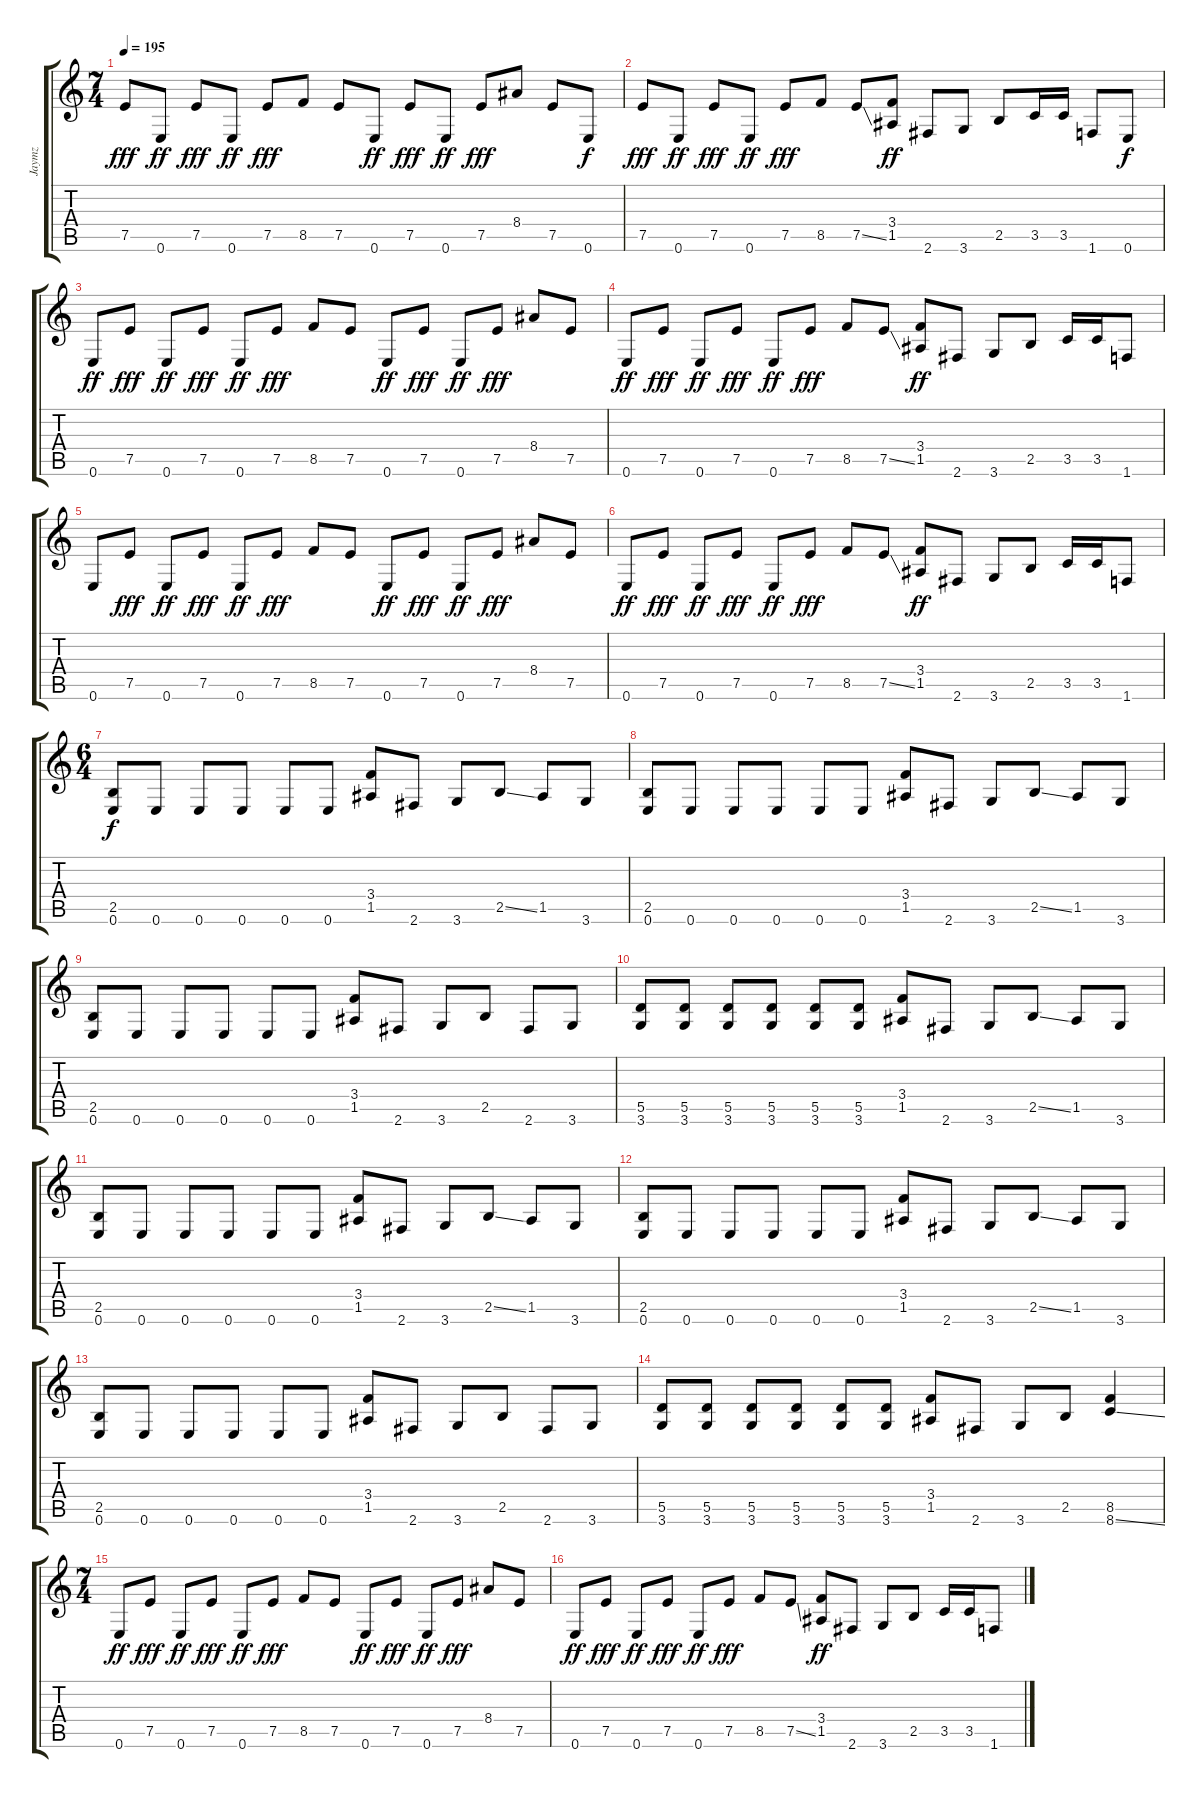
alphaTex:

\track ("Jaymz" "Jaymz") {instrument overdrivenguitar}
\staff {score tabs}
\tuning (E4 B3 G3 D3 A2 E2) {hide}
\ts (7 4)
\tempo 195
\clef g2
\ks c
7.5.8{dy fff} 0.6.8{dy ff} 7.5.8{dy fff} 0.6.8{dy ff} 7.5.8{dy fff} 8.5.8 7.5.8 0.6.8{dy ff} 7.5.8{dy fff} 0.6.8{dy ff} 7.5.8{dy fff} 8.4.8 7.5.8 0.6.8{dy f} |
7.5.8{dy fff} 0.6.8{dy ff} 7.5.8{dy fff} 0.6.8{dy ff} 7.5.8{dy fff} 8.5.8 7.5{ss}.8 (3.4 1.5).8{dy ff} 2.6.8 3.6.8 2.5.8 3.5.16 3.5.16 1.6.8 0.6.8{dy f} |
0.6.8{dy ff} 7.5.8{dy fff} 0.6.8{dy ff} 7.5.8{dy fff} 0.6.8{dy ff} 7.5.8{dy fff} 8.5.8 7.5.8 0.6.8{dy ff} 7.5.8{dy fff} 0.6.8{dy ff} 7.5.8{dy fff} 8.4.8 7.5.8 |
0.6.8{dy ff} 7.5.8{dy fff} 0.6.8{dy ff} 7.5.8{dy fff} 0.6.8{dy ff} 7.5.8{dy fff} 8.5.8 7.5{ss}.8 (3.4 1.5).8{dy ff} 2.6.8 3.6.8 2.5.8 3.5.16 3.5.16 1.6.8 |
0.6.8 7.5.8{dy fff} 0.6.8{dy ff} 7.5.8{dy fff} 0.6.8{dy ff} 7.5.8{dy fff} 8.5.8 7.5.8 0.6.8{dy ff} 7.5.8{dy fff} 0.6.8{dy ff} 7.5.8{dy fff} 8.4.8 7.5.8 |
0.6.8{dy ff} 7.5.8{dy fff} 0.6.8{dy ff} 7.5.8{dy fff} 0.6.8{dy ff} 7.5.8{dy fff} 8.5.8 7.5{ss}.8 (3.4 1.5).8{dy ff} 2.6.8 3.6.8 2.5.8 3.5.16 3.5.16 1.6.8 |
\ts (6 4)
(2.5 0.6).8{dy f} 0.6.8 0.6.8 0.6.8 0.6.8 0.6.8 (3.4 1.5).8 2.6.8 3.6.8 2.5{ss}.8 1.5.8 3.6.8 |
(2.5 0.6).8 0.6.8 0.6.8 0.6.8 0.6.8 0.6.8 (3.4 1.5).8 2.6.8 3.6.8 2.5{ss}.8 1.5.8 3.6.8 |
(2.5 0.6).8 0.6.8 0.6.8 0.6.8 0.6.8 0.6.8 (3.4 1.5).8 2.6.8 3.6.8 2.5.8 2.6.8 3.6.8 |
(5.5 3.6).8 (5.5 3.6).8 (5.5 3.6).8 (5.5 3.6).8 (5.5 3.6).8 (5.5 3.6).8 (3.4 1.5).8 2.6.8 3.6.8 2.5{ss}.8 1.5.8 3.6.8 |
(2.5 0.6).8 0.6.8 0.6.8 0.6.8 0.6.8 0.6.8 (3.4 1.5).8 2.6.8 3.6.8 2.5{ss}.8 1.5.8 3.6.8 |
(2.5 0.6).8 0.6.8 0.6.8 0.6.8 0.6.8 0.6.8 (3.4 1.5).8 2.6.8 3.6.8 2.5{ss}.8 1.5.8 3.6.8 |
(2.5 0.6).8 0.6.8 0.6.8 0.6.8 0.6.8 0.6.8 (3.4 1.5).8 2.6.8 3.6.8 2.5.8 2.6.8 3.6.8 |
(5.5 3.6).8 (5.5 3.6).8 (5.5 3.6).8 (5.5 3.6).8 (5.5 3.6).8 (5.5 3.6).8 (3.4 1.5).8 2.6.8 3.6.8 2.5.8 (8.5 8.6{ss}).4 |
\ts (7 4)
0.6.8{dy ff} 7.5.8{dy fff} 0.6.8{dy ff} 7.5.8{dy fff} 0.6.8{dy ff} 7.5.8{dy fff} 8.5.8 7.5.8 0.6.8{dy ff} 7.5.8{dy fff} 0.6.8{dy ff} 7.5.8{dy fff} 8.4.8 7.5.8 |
0.6.8{dy ff} 7.5.8{dy fff} 0.6.8{dy ff} 7.5.8{dy fff} 0.6.8{dy ff} 7.5.8{dy fff} 8.5.8 7.5{ss}.8 (3.4 1.5).8{dy ff} 2.6.8 3.6.8 2.5.8 3.5.16 3.5.16 1.6.8
